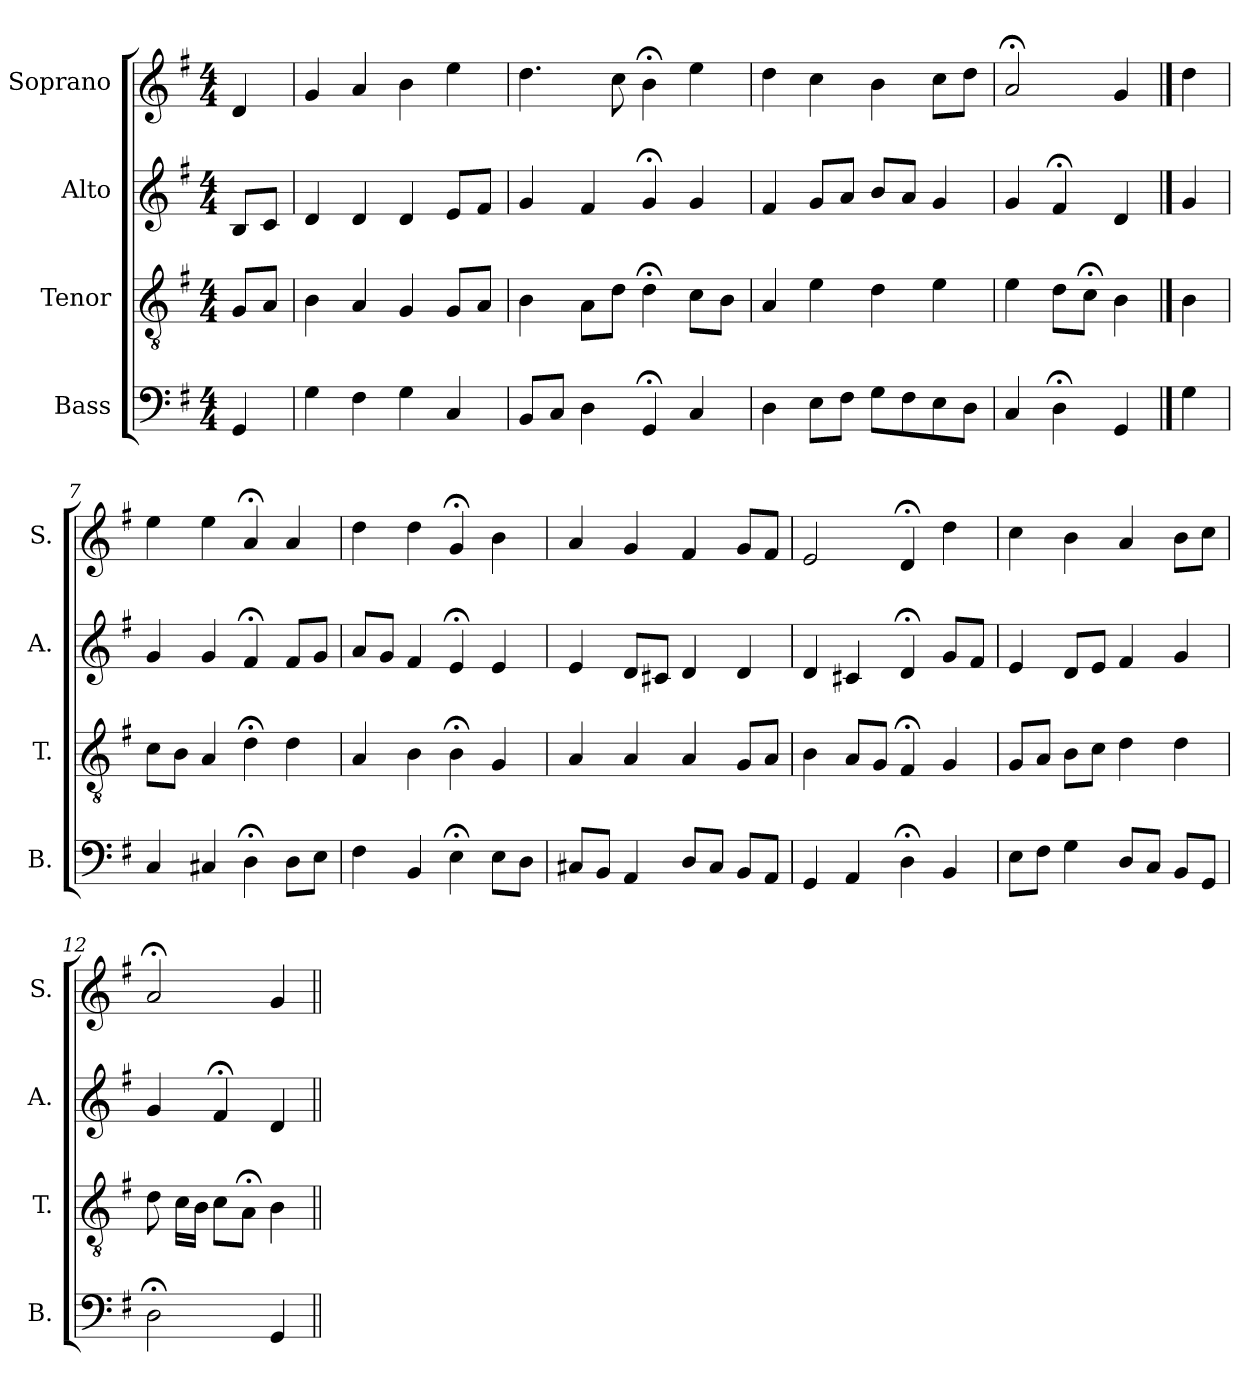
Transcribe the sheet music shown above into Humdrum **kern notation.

**kern	**kern	**kern	**kern
*part4	*part3	*part2	*part1
*staff4	*staff3	*staff2	*staff1
*I"Bass	*I"Tenor	*I"Alto	*I"Soprano
*I'B.	*I'T.	*I'A.	*I'S.
*clefF4	*clefGv2	*clefG2	*clefG2
*	*ITrd7c12	*	*
*k[f#]	*k[f#]	*k[f#]	*k[f#]
*G:	*G:	*G:	*G:
*M4/4	*M4/4	*M4/4	*M4/4
=1	=1	=1	=1
4GG/	8GG/L	8B/L	4d/
.	8AA/J	8c/J	.
=2	=2	=2	=2
4G\	4BB\	4d/	4g/
4F#\	4AA/	4d/	4a/
4G\	4GG/	4d/	4b\
4C/	8GG/L	8e/L	4ee\
.	8AA/J	8f#/J	.
=3	=3	=3	=3
8BB/L	4BB\	4g/	4.dd\
8C/J	.	.	.
4D\	8AA\L	4f#/	.
.	8D\J	.	8cc\
4GG;</	4D;<\	4g;</	4b;<\
4C/	8C\L	4g/	4ee\
.	8BB\J	.	.
=4	=4	=4	=4
4D\	4AA/	4f#/	4dd\
8E\L	4E\	8g/L	4cc\
8F#\J	.	8a/J	.
8G\L	4D\	8b/L	4b\
8F#\	.	8a/J	.
8E\	4E\	4g/	8cc\L
8D\J	.	.	8dd\J
=5	=5	=5	=5
4C/	4E\	4g/	2a;</
4D;<\	8D\L	4f#;</	.
.	8C;<\J	.	.
4GG/	4BB\	4d/	4g/
==6	==6	==6	==6
4G\	4BB\	4g/	4dd\
!!LO:LB:g=z
=7	=7	=7	=7
4C/	8C\L	4g/	4ee\
.	8BB\J	.	.
4C#X/	4AA/	4g/	4ee\
4D;<\	4D;<\	4f#;</	4a;</
8D\L	4D\	8f#/L	4a/
8E\J	.	8g/J	.
=8	=8	=8	=8
4F#\	4AA/	8a/L	4dd\
.	.	8g/J	.
4BB/	4BB\	4f#/	4dd\
4E;<\	4BB;<\	4e;</	4g;</
8E\L	4GG/	4e/	4b\
8D\J	.	.	.
=9	=9	=9	=9
8C#X/L	4AA/	4e/	4a/
8BB/J	.	.	.
4AA/	4AA/	8d/L	4g/
.	.	8c#X/J	.
8D/L	4AA/	4d/	4f#/
8C#/J	.	.	.
8BB/L	8GG/L	4d/	8g/L
8AA/J	8AA/J	.	8f#/J
!!LO:PB:g=z
=10	=10	=10	=10
4GG/	4BB\	4d/	2e/
4AA/	8AA/L	4c#X/	.
.	8GG/J	.	.
4D;<\	4FF#;</	4d;</	4d;</
4BB/	4GG/	8g/L	4dd\
.	.	8f#/J	.
=11	=11	=11	=11
8E\L	8GG/L	4e/	4cc\
8F#\J	8AA/J	.	.
4G\	8BB\L	8d/L	4b\
.	8C\J	8e/J	.
8D/L	4D\	4f#/	4a/
8C/J	.	.	.
8BB/L	4D\	4g/	8b\L
8GG/J	.	.	8cc\J
=12	=12	=12	=12
2D;<\	8D\	4g/	2a;</
.	16C\LL	.	.
.	16BB\JJ	.	.
.	8C\L	4f#;</	.
.	8AA;<\J	.	.
4GG/	4BB\	4d/	4g/
=||	=||	=||	=||
*-	*-	*-	*-
